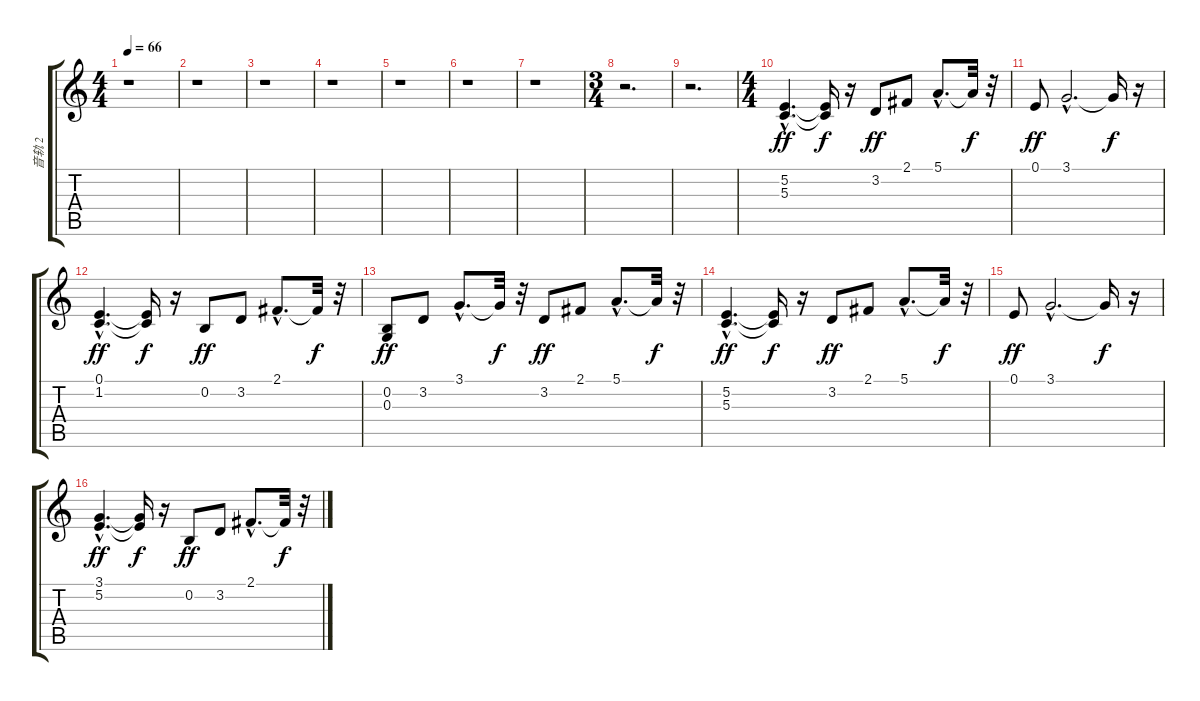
\track ("音轨 2" "音轨 2") {instrument acousticgrandpiano}
\staff {score tabs}
\tuning (E4 B3 G3 D3 A2 E2) {hide}
\ts (4 4)
\tempo 66
\clef g2
\ks c
r.1{dy ff} |
r.1 |
r.1 |
r.1 |
r.1 |
r.1 |
r.1 |
\ts (3 4)
r.2{d} |
r.2{d} |
\ts (4 4)
(5.2{hac} 5.3{hac}).4{d} (5.2{t} 5.3{t}).16{dy f} r.16 3.2.8{dy ff} 2.1.8 5.1{hac}.8{d} 5.1{t}.32{dy f} r.32 |
0.1.8{dy ff} 3.1{hac}.2{d} 3.1{t}.16{dy f} r.16 |
(0.1{hac} 1.2{hac}).4{d dy ff} (0.1{t} 1.2{t}).16{dy f} r.16 0.2.8{dy ff} 3.2.8 2.1{hac}.8{d} 2.1{t}.32{dy f} r.32 |
(0.2 0.3).8{dy ff} 3.2.8 3.1{hac}.8{d} 3.1{t}.32{dy f} r.32 3.2.8{dy ff} 2.1.8 5.1{hac}.8{d} 5.1{t}.32{dy f} r.32 |
(5.2{hac} 5.3{hac}).4{d dy ff} (5.2{t} 5.3{t}).16{dy f} r.16 3.2.8{dy ff} 2.1.8 5.1{hac}.8{d} 5.1{t}.32{dy f} r.32 |
0.1.8{dy ff} 3.1{hac}.2{d} 3.1{t}.16{dy f} r.16 |
(3.1{hac} 5.2{hac}).4{d dy ff} (3.1{t} 5.2{t}).16{dy f} r.16 0.2.8{dy ff} 3.2.8 2.1{hac}.8{d} 2.1{t}.32{dy f} r.32
